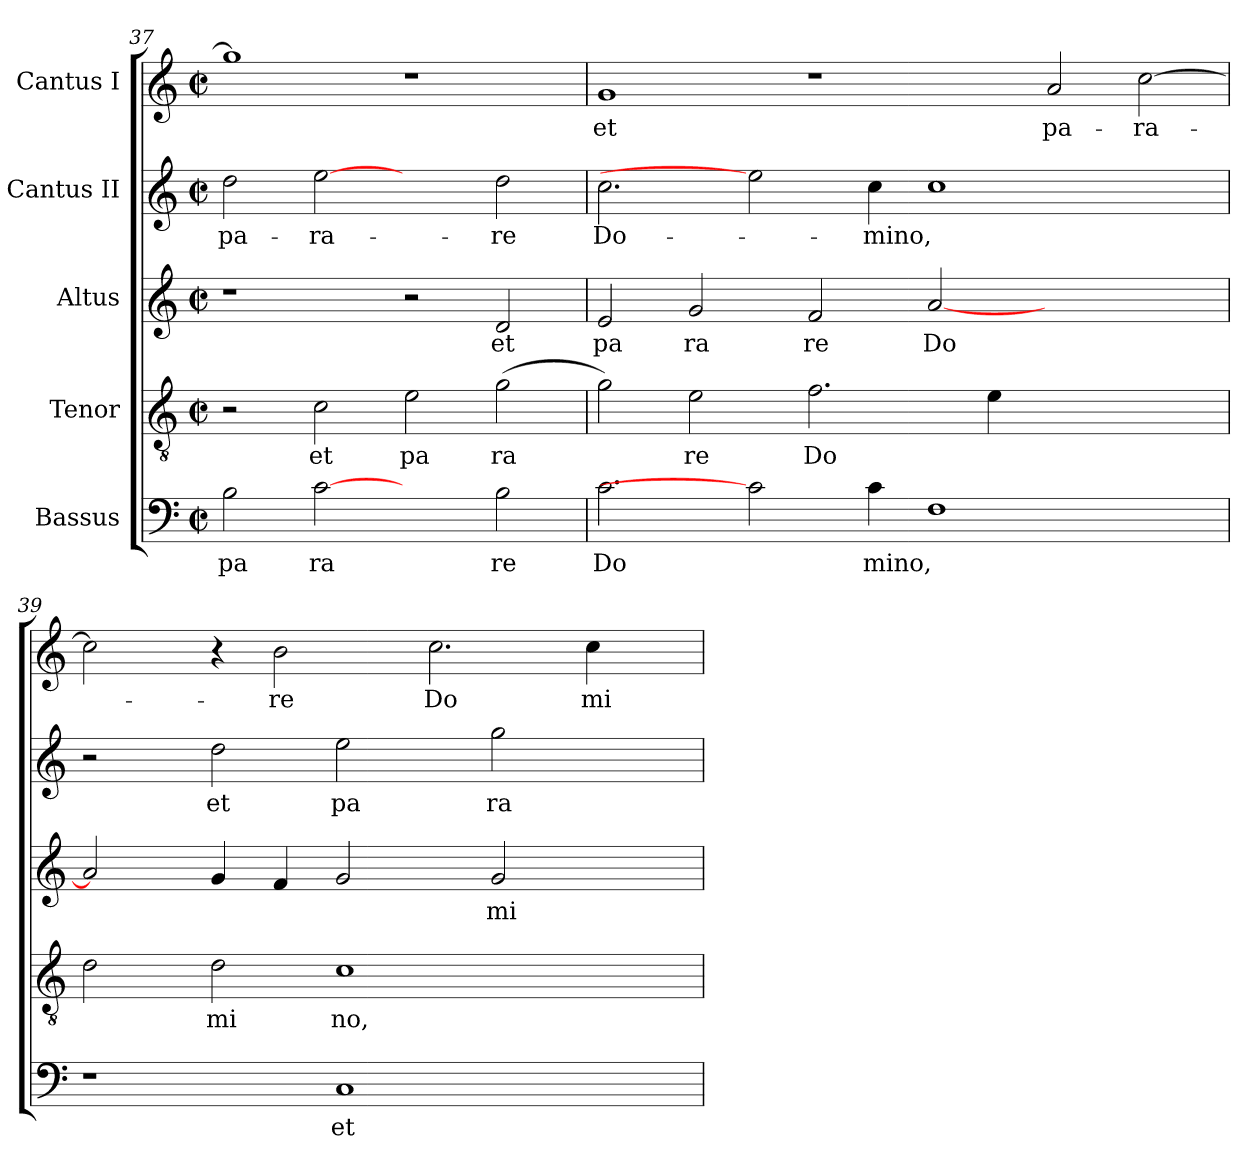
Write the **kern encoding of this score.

**kern	**text	**kern	**text	**kern	**text	**kern	**text	**kern	**text
*part5	*part5	*part4	*part4	*part3	*part3	*part2	*part2	*part1	*part1
*staff5	*staff5	*staff4	*staff4	*staff3	*staff3	*staff2	*staff2	*staff1	*staff1
*I"Bassus	*	*I"Tenor	*	*I"Altus	*	*I"Cantus II	*	*I"Cantus I	*
*clefF4	*	*clefGv2	*	*clefG2	*	*clefG2	*	*clefG2	*
*M2/2	*	*M2/2	*	*M2/2	*	*M2/2	*	*M2/2	*
*met(c|)	*	*met(c|)	*	*met(c|)	*	*met(c|)	*	*met(c|)	*
=37	=37	=37	=37	=37	=37	=37	=37	=37	=37
!	!LO:LY:b:cj	!	!	!	!	!	!LO:LY:b:cj	!	!
2B\	pa	2r	.	1r	.	2dd\	pa-	1gg]	.
!	!LO:LY:b:cj	!	!LO:LY:b:cj	!	!	!	!LO:LY:b:cj	!	!
[2c	ra	2c\	et	.	.	[2ee	-ra-	.	.
!	!	!	!LO:LY:b:cj	!	!	!	!	!	!
2ryy	.	2e\	pa	2r	.	2ryy	.	1r	.
!	!LO:LY:b:cj	!	!LO:LY:b:cj	!	!LO:LY:b:cj	!	!LO:LY:b:cj	!	!
2B\	re	(>2g\	ra	2d/	et	2dd\	-re	.	.
=38	=38	=38	=38	=38	=38	=38	=38	=38	=38
!	!LO:LY:b:cj	!	!	!	!LO:LY:b:cj	!	!LO:LY:b:cj	!	!LO:LY:b:cj
2.c\	Do	2g\)	.	2e/	pa	2.cc\	Do-	1g	et
!	!	!	!LO:LY:b:cj	!	!LO:LY:b:cj	!	!	!	!
.	.	2e\	re	2g/	ra	.	.	.	.
2c]	.	.	.	.	.	2ee]	.	.	.
!	!	!	!LO:LY:b	!	!LO:LY:b:cj	!	!	!	!
.	.	2.f\	Do	2f/	re	.	.	1r	.
!	!LO:LY:b	!	!	!	!	!	!LO:LY:b	!	!
4c\	mino,	.	.	.	.	4cc\	-mino,	.	.
!	!	!	!	!	!LO:LY:b	!	!	!	!
1F	.	.	.	[>2a/	Do	1cc	.	.	.
.	.	4e\	.	.	.	.	.	.	.
!	!	!	!	!	!	!	!	!	!LO:LY:b:cj
.	.	1ryy	.	1ryy	.	.	.	2a/	pa-
!	!	!	!	!	!	!	!	!	!LO:LY:b:cj
2ryy	.	.	.	.	.	2ryy	.	[<2cc\	-ra-
!!LO:LB:g=z
=39	=39	=39	=39	=39	=39	=39	=39	=39	=39
*	*	*^	*	*^	*	*	*	*^	*
1r	.	2d\	32ryy	.	2a/]	16ryy	.	2r	.	2cc\]	32.ryy	.
.	.	.	1ryy	.	.	.	.	.	.	.	.	.
.	.	.	.	.	.	.	.	.	.	.	1ryy	.
.	.	.	.	.	.	1ryy	.	.	.	.	.	.
!	!	!	!	!LO:LY:b:cj	!	!	!	!	!LO:LY:b:cj	!	!	!
.	.	2d\	.	mi	4g/	.	.	2dd\	et	4r	.	.
!	!	!	!	!	!	!	!	!	!	!	!	!LO:LY:b:cj
.	.	.	.	.	4f/	.	.	.	.	2b\	.	-re
!	!LO:LY:b:cj	!	!	!LO:LY:b:cj	!	!	!	!	!LO:LY:b:cj	!	!	!
1C	et	1c	.	no,	2g/	.	.	2ee\	pa	.	.	.
.	.	.	1ryy	.	.	.	.	.	.	.	.	.
.	.	.	.	.	.	.	.	.	.	.	1ryy	.
.	.	.	.	.	.	1ryy	.	.	.	.	.	.
!	!	!	!	!	!	!	!	!	!	!	!	!LO:LY:b:cj
.	.	.	.	.	.	.	.	.	.	2.cc\	.	Do
!	!	!	!	!	!	!	!LO:LY:b:cj	!	!LO:LY:b:cj	!	!	!
.	.	.	.	.	2g/	.	mi-	2gg\	ra	.	.	.
!	!	!	!	!	!	!	!	!	!	!	!	!LO:LY:b:cj
4ryy	.	4ryy	.	.	4ryy	.	.	4ryy	.	4cc\	.	mi
.	.	.	8..ryy	.	.	.	.	.	.	.	.	.
.	.	.	.	.	.	.	.	.	.	.	8ryy	.
.	.	.	.	.	.	8.ryy	.	.	.	.	.	.
.	.	.	.	.	.	.	.	.	.	.	16ryy	.
.	.	.	.	.	.	.	.	.	.	.	64ryy	.
*	*	*v	*v	*	*	*	*	*	*	*v	*v	*
*	*	*	*	*v	*v	*	*	*	*	*
=	=	=	=	=	=	=	=	=	=
*-	*-	*-	*-	*-	*-	*-	*-	*-	*-
